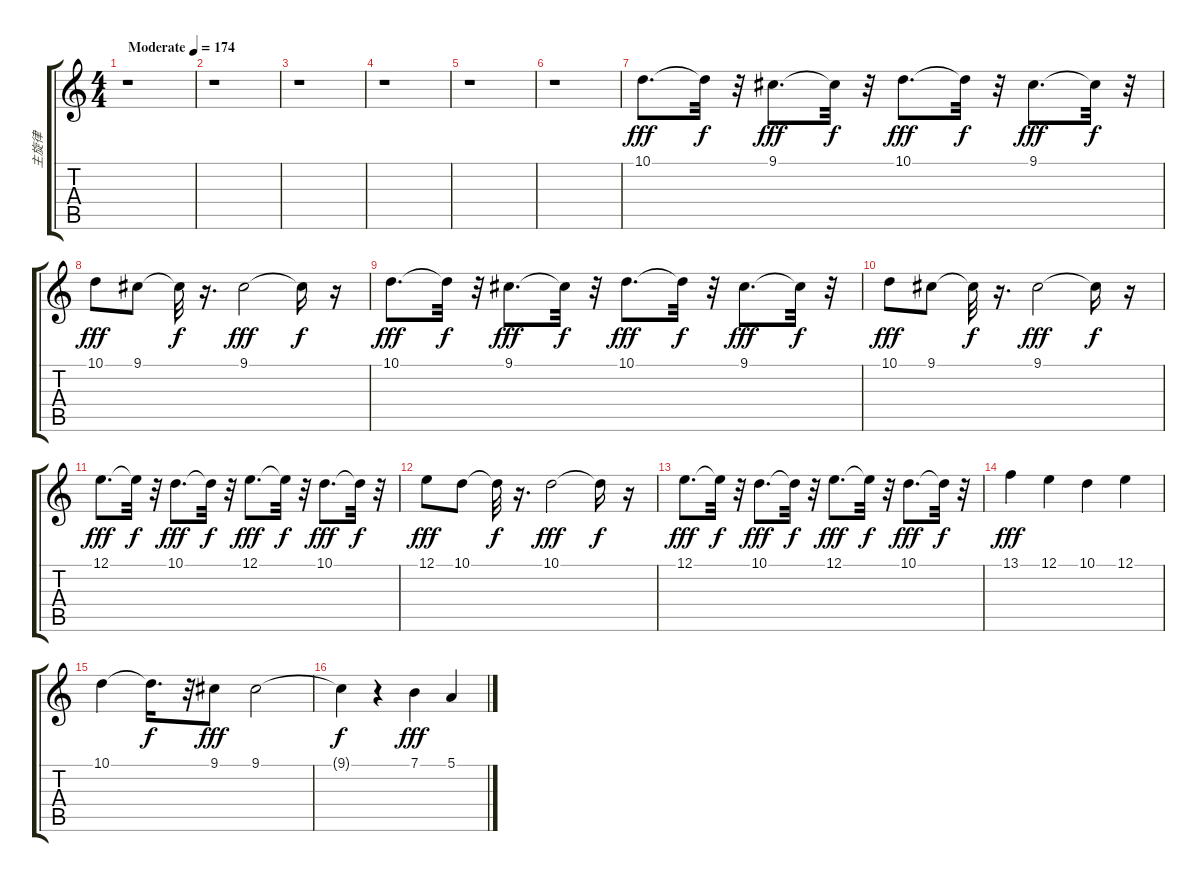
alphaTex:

\track ("主旋律" "主旋律") {instrument lead2sawtooth}
\staff {score tabs}
\tuning (E4 B3 G3 D3 A2 E2) {hide}
\ts (4 4)
\tempo (174 "Moderate")
\clef g2
\ks c
r.1{dy fff instrument lead2sawtooth} |
r.1 |
r.1 |
r.1 |
r.1 |
r.1 |
10.1.8{d} 10.1{t}.32{dy f} r.32 9.1.8{d dy fff} 9.1{t}.32{dy f} r.32 10.1.8{d dy fff} 10.1{t}.32{dy f} r.32 9.1.8{d dy fff} 9.1{t}.32{dy f} r.32 |
10.1.8{dy fff} 9.1.8 9.1{t}.32{dy f} r.16{d} 9.1.2{dy fff} 9.1{t}.16{dy f} r.16 |
10.1.8{d dy fff} 10.1{t}.32{dy f} r.32 9.1.8{d dy fff} 9.1{t}.32{dy f} r.32 10.1.8{d dy fff} 10.1{t}.32{dy f} r.32 9.1.8{d dy fff} 9.1{t}.32{dy f} r.32 |
10.1.8{dy fff} 9.1.8 9.1{t}.32{dy f} r.16{d} 9.1.2{dy fff} 9.1{t}.16{dy f} r.16 |
12.1.8{d dy fff} 12.1{t}.32{dy f} r.32 10.1.8{d dy fff} 10.1{t}.32{dy f} r.32 12.1.8{d dy fff} 12.1{t}.32{dy f} r.32 10.1.8{d dy fff} 10.1{t}.32{dy f} r.32 |
12.1.8{dy fff} 10.1.8 10.1{t}.32{dy f} r.16{d} 10.1.2{dy fff} 10.1{t}.16{dy f} r.16 |
12.1.8{d dy fff} 12.1{t}.32{dy f} r.32 10.1.8{d dy fff} 10.1{t}.32{dy f} r.32 12.1.8{d dy fff} 12.1{t}.32{dy f} r.32 10.1.8{d dy fff} 10.1{t}.32{dy f} r.32 |
13.1.4{dy fff} 12.1.4 10.1.4 12.1.4 |
10.1.4 10.1{t}.16{d dy f} r.32 9.1.8{dy fff} 9.1.2 |
9.1{t}.4{dy f} r.4 7.1.4{dy fff} 5.1.4
